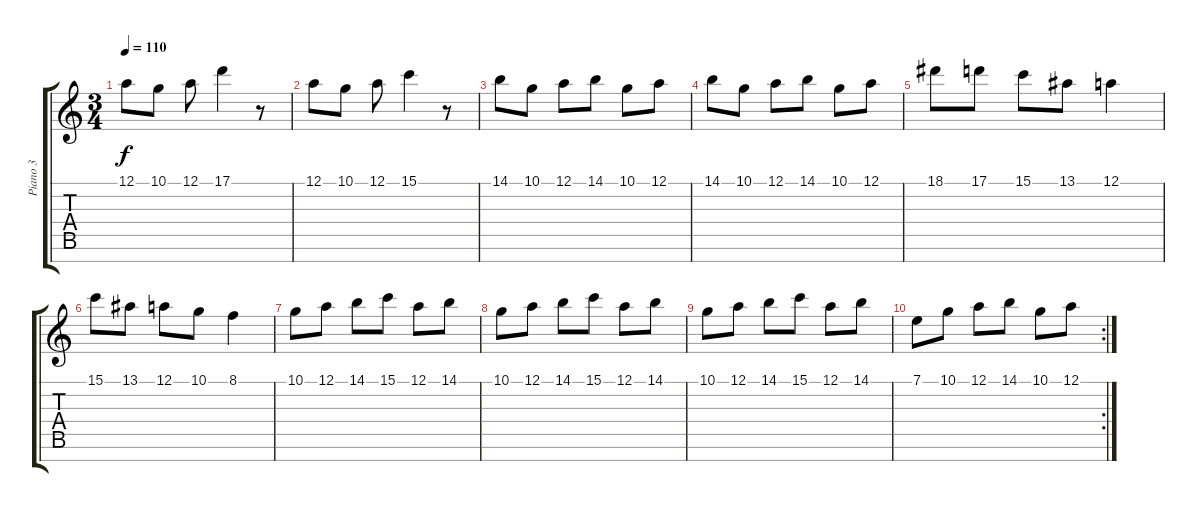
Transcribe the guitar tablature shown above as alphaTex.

\track ("Piano 3" "Piano 3") {instrument acousticgrandpiano}
\staff {score tabs}
\tuning (A4 E4 B3 G3 D3 A2 E2) {hide}
\ts (3 4)
\tempo 110
\clef g2
\ks c
12.1.8{dy f} 10.1.8 12.1.8 17.1.4 r.8 |
12.1.8 10.1.8 12.1.8 15.1.4 r.8 |
14.1.8 10.1.8 12.1.8 14.1.8 10.1.8 12.1.8 |
14.1.8 10.1.8 12.1.8 14.1.8 10.1.8 12.1.8 |
18.1.8 17.1.8 15.1.8 13.1.8 12.1.4 |
15.1.8 13.1.8 12.1.8 10.1.8 8.1.4 |
10.1.8 12.1.8 14.1.8 15.1.8 12.1.8 14.1.8 |
10.1.8 12.1.8 14.1.8 15.1.8 12.1.8 14.1.8 |
10.1.8 12.1.8 14.1.8 15.1.8 12.1.8 14.1.8 |
\rc 2
7.1.8 10.1.8 12.1.8 14.1.8 10.1.8 12.1.8
